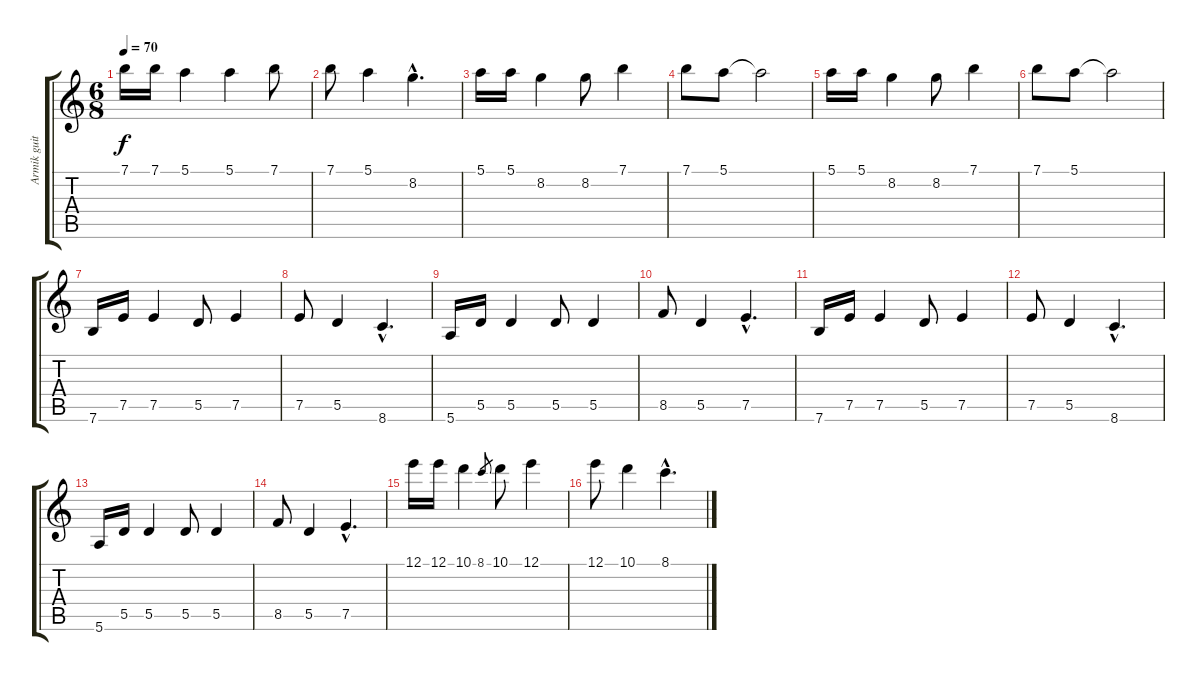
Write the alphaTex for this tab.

\track ("Armik guitar" "Armik guit") {instrument acousticguitarnylon}
\staff {score tabs}
\tuning (E4 B3 G3 D3 A2 E2) {hide}
\ts (6 8)
\tempo 70
\clef g2
\ks c
7.1.16{dy f} 7.1.16 5.1.4 5.1.4 7.1.8 |
7.1.8 5.1.4 8.2{hac}.4{d} |
5.1.16 5.1.16 8.2.4 8.2.8 7.1.4 |
7.1.8 5.1.8 5.1{t}.2 |
5.1.16 5.1.16 8.2.4 8.2.8 7.1.4 |
7.1.8 5.1.8 5.1{t}.2 |
7.6.16 7.5.16 7.5.4 5.5.8 7.5.4 |
7.5.8 5.5.4 8.6{hac}.4{d} |
5.6.16 5.5.16 5.5.4 5.5.8 5.5.4 |
8.5.8 5.5.4 7.5{hac}.4{d} |
7.6.16 7.5.16 7.5.4 5.5.8 7.5.4 |
7.5.8 5.5.4 8.6{hac}.4{d} |
5.6.16 5.5.16 5.5.4 5.5.8 5.5.4 |
8.5.8 5.5.4 7.5{hac}.4{d} |
12.1.16 12.1.16 10.1.4 8.1.8{gr} 10.1.8 12.1.4 |
12.1.8 10.1.4 8.1{hac}.4{d}
